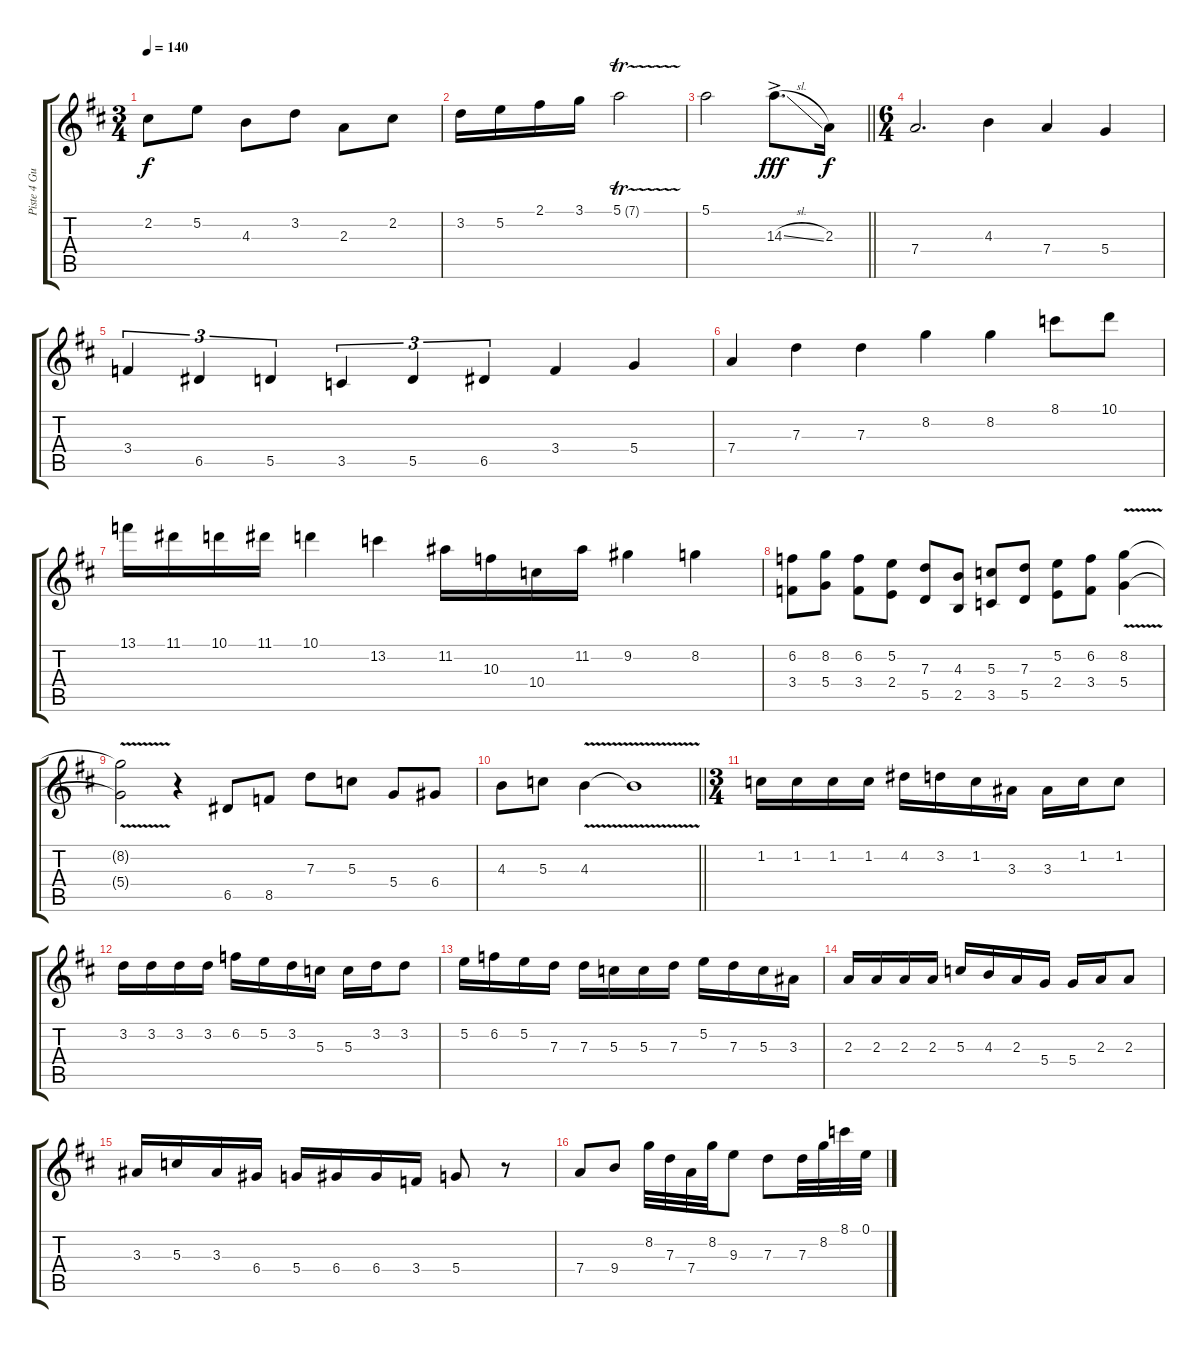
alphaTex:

\track ("Piste 4 Guitare 1" "Piste 4 Gu") {instrument electricguitarclean}
\staff {score tabs}
\tuning (E4 B3 G3 D3 A2 E2) {hide}
\ts (3 4)
\tempo 140
\clef g2
\ks d
2.2.8{dy f} 5.2.8 4.3.8 3.2.8 2.3.8 2.2.8 |
3.2.16 5.2.16 2.1.16 3.1.16 5.1{tr (7 32)}.2 |
\barLineRight lightlight
5.1.2 14.3{sl ac}.8{d dy fff volume 12 balance 4 instrument electricguitarclean} 2.3.16{dy f} |
\ts (6 4)
7.4.2{d volume 12 balance 4 instrument electricguitarclean} 4.3.4 7.4.4 5.4.4 |
3.4.4{tu (3 2)} 6.5.4{tu (3 2)} 5.5.4{tu (3 2)} 3.5.4{tu (3 2)} 5.5.4{tu (3 2)} 6.5.4{tu (3 2)} 3.4.4 5.4.4 |
7.4.4 7.3.4 7.3.4 8.2.4 8.2.4 8.1.8 10.1.8 |
13.1.16 11.1.16 10.1.16 11.1.16 10.1.4 13.2.4 11.2.16 10.3.16 10.4.16 11.2.16 9.2.4 8.2.4 |
(6.2 3.4).8 (8.2 5.4).8 (6.2 3.4).8 (5.2 2.4).8 (7.3 5.5).8 (4.3 2.5).8 (5.3 3.5).8 (7.3 5.5).8 (5.2 2.4).8 (6.2 3.4).8 (8.2{v} 5.4).4 |
(8.2{t} 5.4{t}).2 r.4 6.5.8 8.5.8 7.3.8 5.3.8 5.4.8 6.4.8 |
\barLineRight lightlight
4.3.8 5.3.8 4.3{v}.4 4.3{t}.1 |
\ts (3 4)
1.2.16{volume 13 balance 4 instrument electricguitarclean} 1.2.16 1.2.16 1.2.16 4.2.16 3.2.16 1.2.16 3.3.16 3.3.16 1.2.16 1.2.8 |
3.2.16 3.2.16 3.2.16 3.2.16 6.2.16 5.2.16 3.2.16 5.3.16 5.3.16 3.2.16 3.2.8 |
5.2.16 6.2.16 5.2.16 7.3.16 7.3.16 5.3.16 5.3.16 7.3.16 5.2.16 7.3.16 5.3.16 3.3.16 |
2.3.16 2.3.16 2.3.16 2.3.16 5.3.16 4.3.16 2.3.16 5.4.16 5.4.16 2.3.16 2.3.8 |
3.3.16 5.3.16 3.3.16 6.4.16 5.4.16 6.4.16 6.4.16 3.4.16 5.4.8 r.8 |
7.4.8 9.4.8 8.2.32 7.3.32 7.4.32 8.2.32 9.3.8 7.3.8 7.3.32 8.2.32 8.1.32 0.1.32
